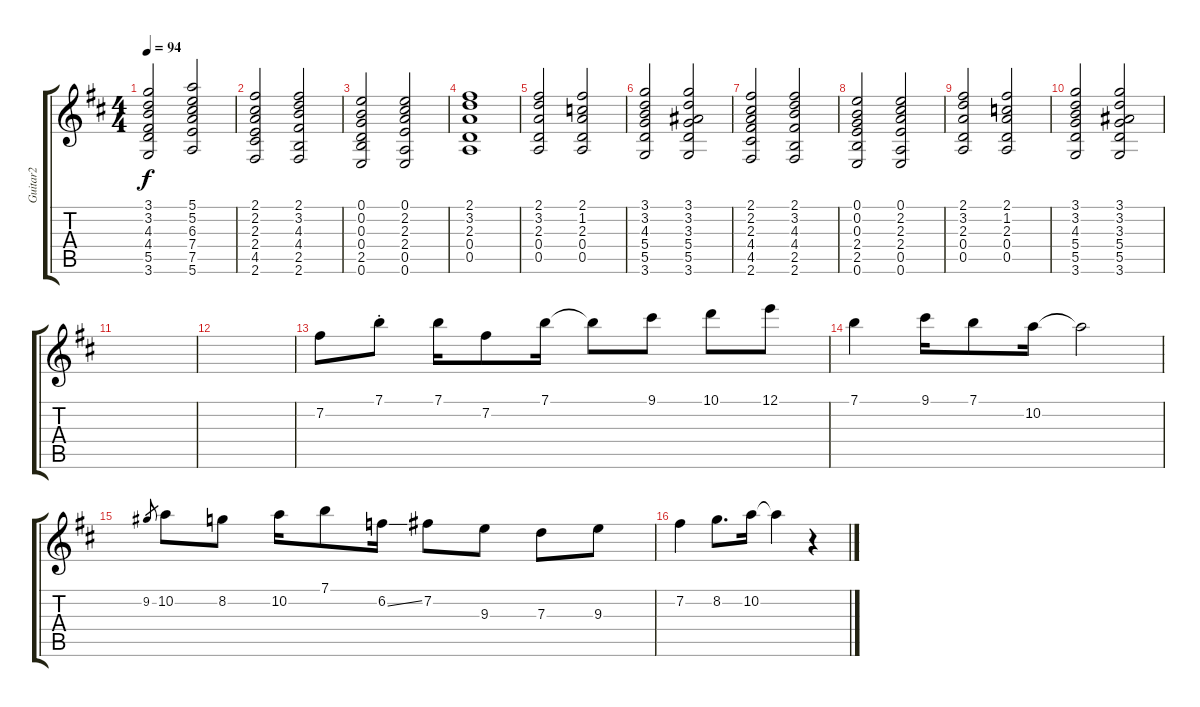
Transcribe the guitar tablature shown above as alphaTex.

\track ("Guitar2" "Guitar2") {instrument acousticguitarsteel}
\staff {score tabs}
\tuning (E4 B3 G3 D3 A2 E2) {hide}
\ts (4 4)
\tempo 94
\clef g2
\ks d
(3.1 3.2 4.3 4.4 5.5 3.6).2{dy f} (5.1 5.2 6.3 7.4 7.5 5.6).2 |
(2.1 2.2 2.3 2.4 4.5 2.6).2 (2.1 3.2 4.3 4.4 2.5 2.6).2 |
(0.1 0.2 0.3 0.4 2.5 0.6).2 (0.1 2.2 2.3 2.4 0.5 0.6).2 |
(2.1 3.2 2.3 0.4 0.5).1 |
(2.1 3.2 2.3 0.4 0.5).2 (2.1 1.2 2.3 0.4 0.5).2 |
(3.1 3.2 4.3 5.4 5.5 3.6).2 (3.1 3.2 3.3 5.4 5.5 3.6).2 |
(2.1 2.2 2.3 4.4 4.5 2.6).2 (2.1 3.2 4.3 4.4 2.5 2.6).2 |
(0.1 0.2 0.3 2.4 2.5 0.6).2 (0.1 2.2 2.3 2.4 0.5 0.6).2 |
(2.1 3.2 2.3 0.4 0.5).2 (2.1 1.2 2.3 0.4 0.5).2 |
(3.1 3.2 4.3 5.4 5.5 3.6).2 (3.1 3.2 3.3 5.4 5.5 3.6).2 |
|
|
7.2.8 7.1{st}.8 7.1.16 7.2.8 7.1.16 7.1{t}.8 9.1.8 10.1.8 12.1.8 |
7.1.4 9.1.16 7.1.8 10.2.16 10.2{t}.2 |
9.2.8{gr} 10.2.8 8.2.8 10.2.16 7.1.8 6.2{ss}.16 7.2.8 9.3.8 7.3.8 9.3.8 |
7.2.4 8.2.8{d} 10.2.16 10.2{t}.4 r.4
